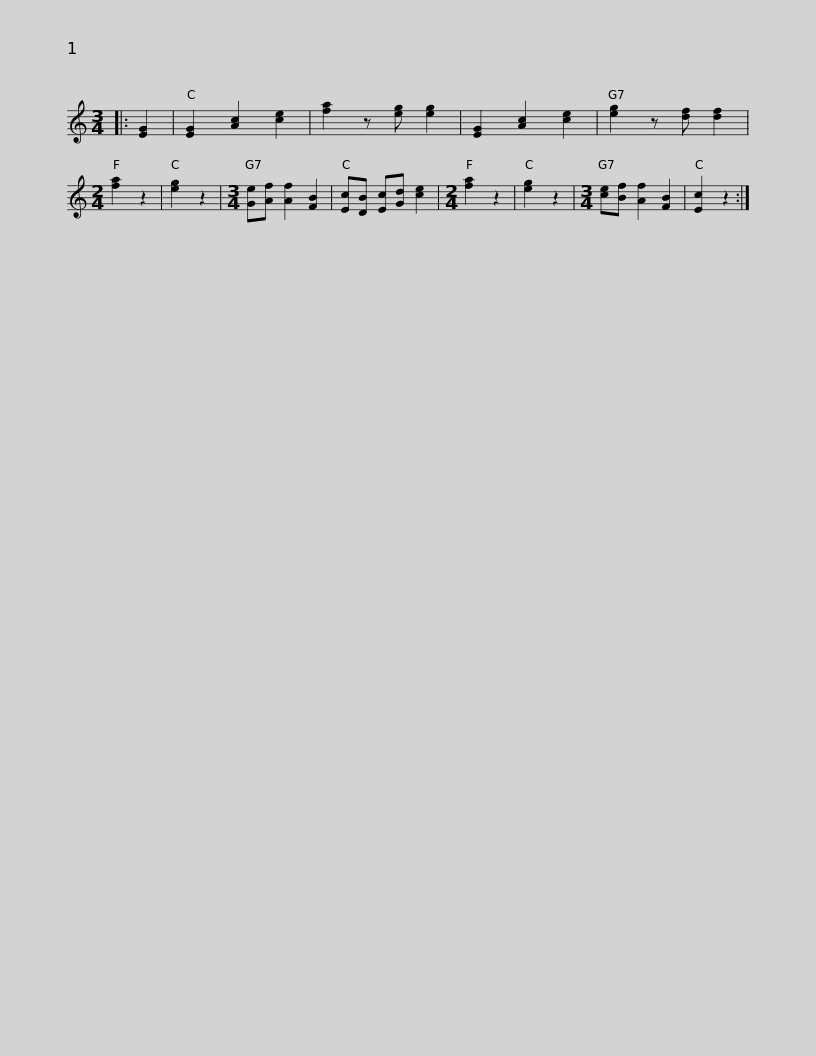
X:1
L:1/8
M:3/4
I:linebreak $
K:C
V:1 treble
V:1
|: [EG]2 | [EG]2 [Ac]2 [ce]2 | [fa]2 z [eg] [eg]2 | [EG]2 [Ac]2 [ce]2 | [eg]2 z [df] [df]2 | %5
[M:2/4] [fa]2 z2 | [eg]2 z2 |[M:3/4] [Ge][Af] [Af]2 [FB]2 | [Ec][DB] [Ec][Gd] [ce]2 |[M:2/4] [fa]2 z2 | %10
 [eg]2 z2 |$[M:3/4] [ce][Bf] [Af]2 [FB]2 | [Ec]2 z2 :| %13
